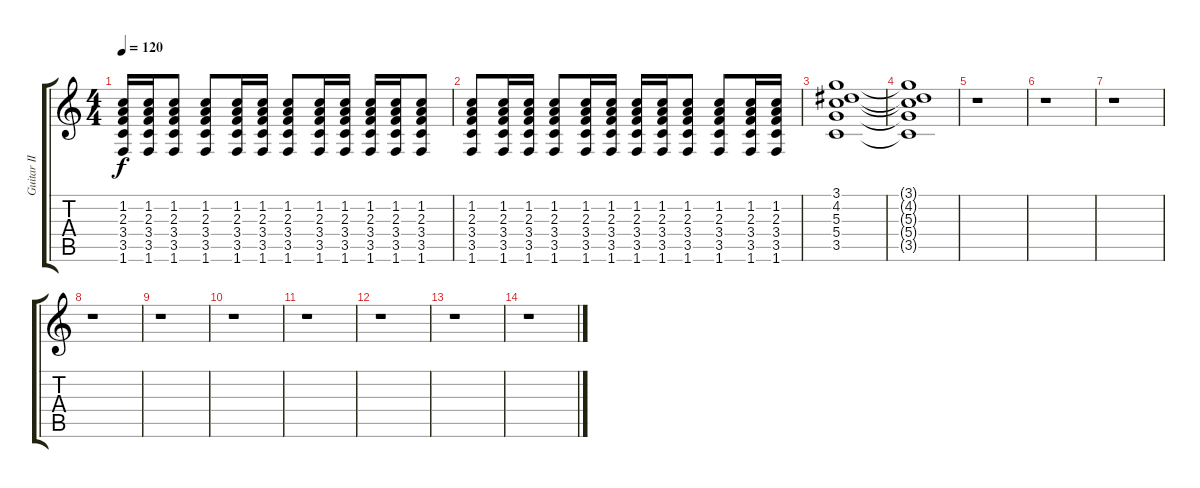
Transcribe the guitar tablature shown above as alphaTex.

\track ("Guitar II" "Guitar II") {instrument distortionguitar}
\staff {score tabs}
\tuning (E4 B3 G3 D3 A2 E2) {hide}
\ts (4 4)
\tempo 120
\clef g2
\ks c
(1.2 2.3 3.4 3.5 1.6).16{dy f} (1.2 2.3 3.4 3.5 1.6).16 (1.2 2.3 3.4 3.5 1.6).8 (1.2 2.3 3.4 3.5 1.6).8 (1.2 2.3 3.4 3.5 1.6).16 (1.2 2.3 3.4 3.5 1.6).16 (1.2 2.3 3.4 3.5 1.6).8 (1.2 2.3 3.4 3.5 1.6).16 (1.2 2.3 3.4 3.5 1.6).16 (1.2 2.3 3.4 3.5 1.6).16 (1.2 2.3 3.4 3.5 1.6).16 (1.2 2.3 3.4 3.5 1.6).8 |
(1.2 2.3 3.4 3.5 1.6).8 (1.2 2.3 3.4 3.5 1.6).16 (1.2 2.3 3.4 3.5 1.6).16 (1.2 2.3 3.4 3.5 1.6).8 (1.2 2.3 3.4 3.5 1.6).16 (1.2 2.3 3.4 3.5 1.6).16 (1.2 2.3 3.4 3.5 1.6).16 (1.2 2.3 3.4 3.5 1.6).16 (1.2 2.3 3.4 3.5 1.6).8 (1.2 2.3 3.4 3.5 1.6).8 (1.2 2.3 3.4 3.5 1.6).16 (1.2 2.3 3.4 3.5 1.6).16 |
(3.1 4.2 5.3 5.4 3.5).1{volume 0} |
(3.1{t} 4.2{t} 5.3{t} 5.4{t} 3.5{t}).1 |
r.1 |
r.1 |
r.1 |
r.1 |
r.1 |
r.1 |
r.1 |
r.1 |
r.1 |
r.1
